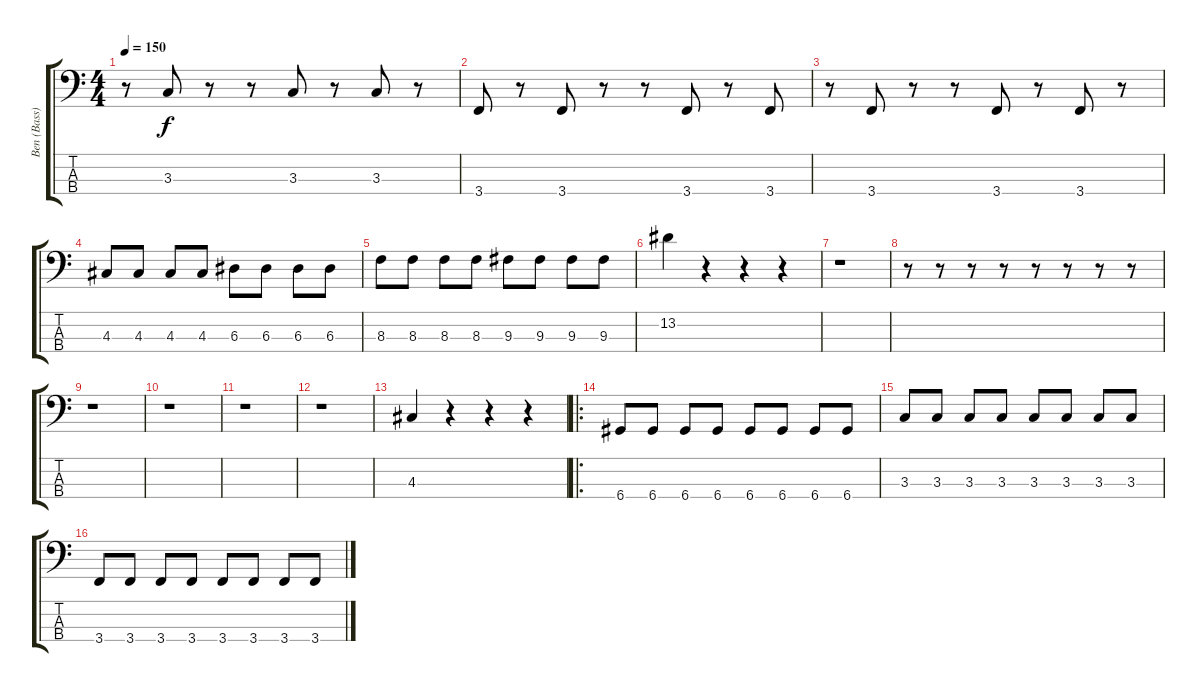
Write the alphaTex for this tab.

\track ("Ben (Bass)" "Ben (Bass)") {instrument electricbassfinger}
\staff {score tabs}
\tuning (G2 D2 A1 D1) {hide}
\ts (4 4)
\tempo 150
\clef f4
\ks c
r.8{dy f} 3.3.8 r.8 r.8 3.3.8 r.8 3.3.8 r.8 |
3.4.8 r.8 3.4.8 r.8 r.8 3.4.8 r.8 3.4.8 |
r.8 3.4.8 r.8 r.8 3.4.8 r.8 3.4.8 r.8 |
4.3.8 4.3.8 4.3.8 4.3.8 6.3.8 6.3.8 6.3.8 6.3.8 |
8.3.8 8.3.8 8.3.8 8.3.8 9.3.8 9.3.8 9.3.8 9.3.8 |
13.2.4 r.4 r.4 r.4 |
r.1 |
r.8 r.8 r.8 r.8 r.8 r.8 r.8 r.8 |
r.1 |
r.1 |
r.1 |
r.1 |
4.3.4 r.4 r.4 r.4 |
\ro
6.4.8 6.4.8 6.4.8 6.4.8 6.4.8 6.4.8 6.4.8 6.4.8 |
3.3.8 3.3.8 3.3.8 3.3.8 3.3.8 3.3.8 3.3.8 3.3.8 |
3.4.8 3.4.8 3.4.8 3.4.8 3.4.8 3.4.8 3.4.8 3.4.8
